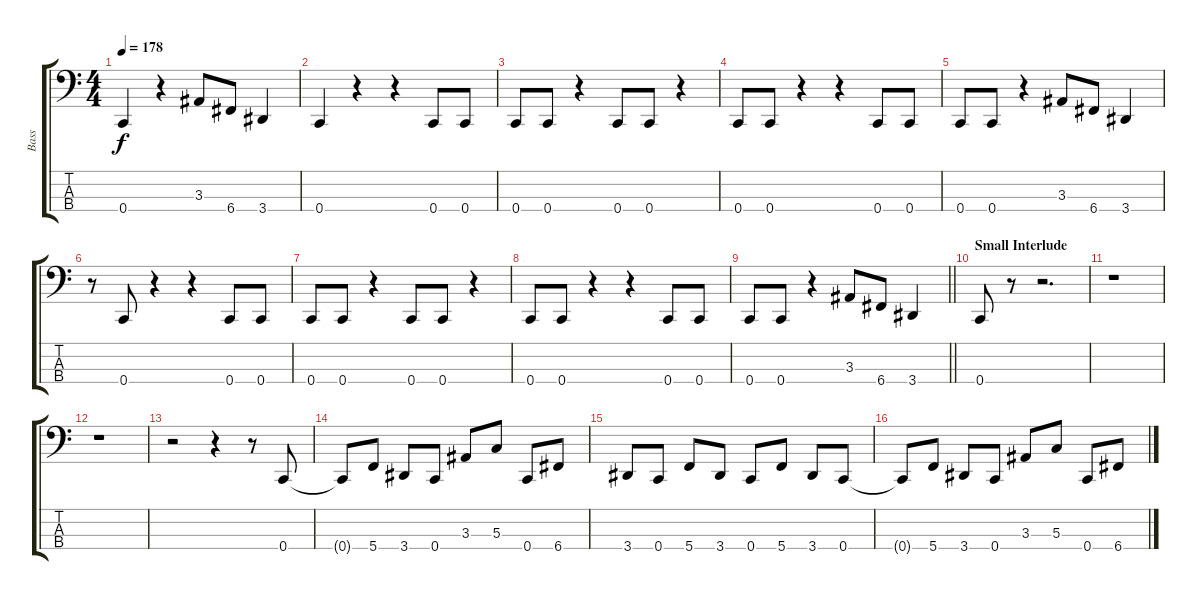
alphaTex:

\track ("Bass" "Bass") {instrument electricbasspick}
\staff {score tabs}
\tuning (F2 C2 G1 C1) {hide}
\ts (4 4)
\tempo 178
\clef f4
\ks c
0.4.4{dy f} r.4 3.3.8 6.4.8 3.4.4 |
0.4.4 r.4 r.4 0.4.8 0.4.8 |
0.4.8 0.4.8 r.4 0.4.8 0.4.8 r.4 |
0.4.8 0.4.8 r.4 r.4 0.4.8 0.4.8 |
0.4.8 0.4.8 r.4 3.3.8 6.4.8 3.4.4 |
r.8 0.4.8 r.4 r.4 0.4.8 0.4.8 |
0.4.8 0.4.8 r.4 0.4.8 0.4.8 r.4 |
0.4.8 0.4.8 r.4 r.4 0.4.8 0.4.8 |
\barLineRight lightlight
0.4.8 0.4.8 r.4 3.3.8 6.4.8 3.4.4 |
\section ("" "Small Interlude")
0.4.8 r.8 r.2{d} |
r.1 |
r.1 |
r.2 r.4 r.8 0.4.8 |
0.4{t}.8 5.4.8 3.4.8 0.4.8 3.3.8 5.3.8 0.4.8 6.4.8 |
3.4.8 0.4.8 5.4.8 3.4.8 0.4.8 5.4.8 3.4.8 0.4.8 |
0.4{t}.8 5.4.8 3.4.8 0.4.8 3.3.8 5.3.8 0.4.8 6.4.8
